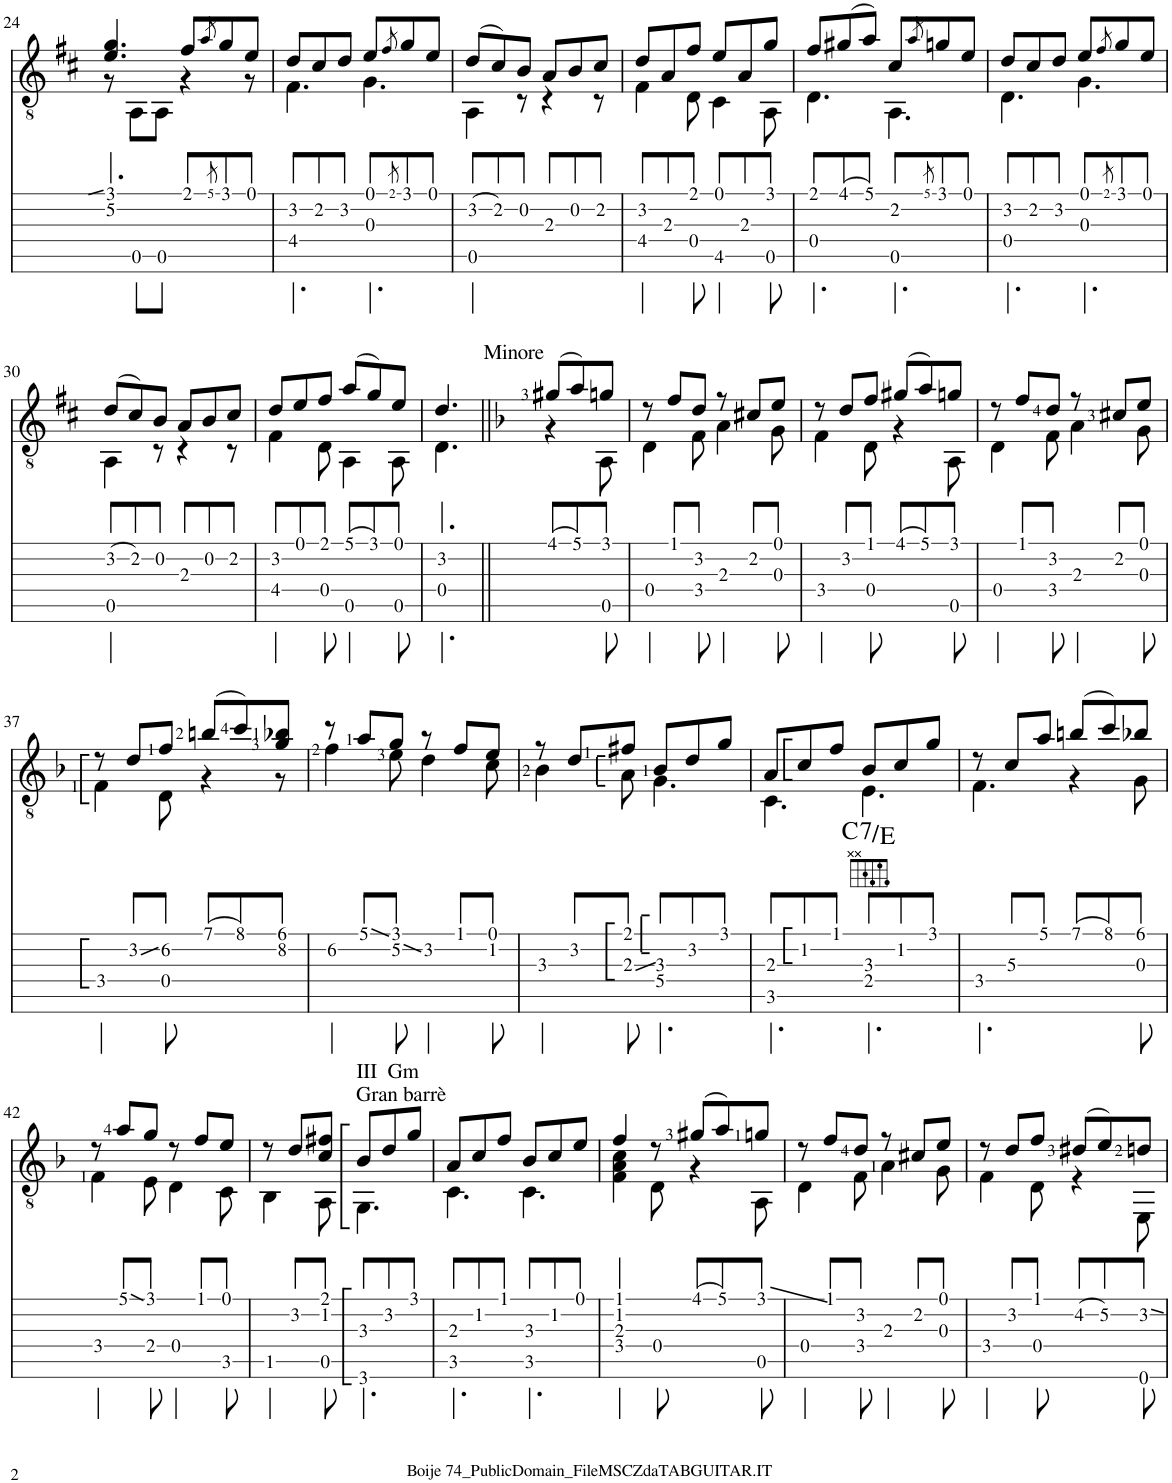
**kern	**harte	**kern
*part2	*part2	*part1
*staff2	*	*staff1
*I"Chitarra classica (Intavolatura)	*	*I"Guitar
!!LO:PB:g=z
*	*	*clefGv2
*k[f#c#]	*	*k[f#c#]
*M6/8	*	*M6/8
=24	=24	=24
*^	*	*^
4.e/ 4.g/	8r	.	4.e/ 4.g/	8r
.	8AA\L	.	.	8AA\L
.	8AA\J	.	.	8AA\J
8f#/L	4r	.	8f#/L	4r
8qa/	.	.	8qa/	.
8g/	.	.	8g/	.
8e/J	8r	.	8e/J	8r
=25	=25	=25	=25	=25
8d/L	4.F#\	.	8d/L	4.F#\
8c#/	.	.	8c#/	.
8d/J	.	.	8d/J	.
8e/L	4.G\	.	8e/L	4.G\
8qf#/	.	.	8qf#/	.
8g/	.	.	8g/	.
8e/J	.	.	8e/J	.
=26	=26	=26	=26	=26
(8d/L	4AA\	.	(8d/L	4AA\
8c#/)	.	.	8c#/)	.
8B/J	8r	.	8B/J	8r
8A/L	4r	.	8A/L	4r
8B/	.	.	8B/	.
8c#/J	8r	.	8c#/J	8r
=27	=27	=27	=27	=27
8d/L	4F#\	.	8d/L	4F#\
8A/	.	.	8A/	.
8f#/J	8D\	.	8f#/J	8D\
8e/L	4C#\	.	8e/L	4C#\
8A/	.	.	8A/	.
8g/J	8AA\	.	8g/J	8AA\
=28	=28	=28	=28	=28
8f#/L	4.D\	.	8f#/L	4.D\
(8g#X/	.	.	(8g#X/	.
8a/J)	.	.	8a/J)	.
8c#/L	4.AA\	.	8c#/L	4.AA\
8qa/	.	.	8qa/	.
8gn/	.	.	8gn/	.
8e/J	.	.	8e/J	.
=29	=29	=29	=29	=29
8d/L	4.D\	.	8d/L	4.D\
8c#/	.	.	8c#/	.
8d/J	.	.	8d/J	.
8e/L	4.G\	.	8e/L	4.G\
8qf#/	.	.	8qf#/	.
8g/	.	.	8g/	.
8e/J	.	.	8e/J	.
!!LO:LB:g=z	!!
=30	=30	=30	=30	=30
(8d/L	4AA\	.	(8d/L	4AA\
8c#/)	.	.	8c#/)	.
8B/J	8r	.	8B/J	8r
8A/L	4r	.	8A/L	4r
8B/	.	.	8B/	.
8c#/J	8r	.	8c#/J	8r
=31	=31	=31	=31	=31
8d/L	4F#\	.	8d/L	4F#\
8e/	.	.	8e/	.
8f#/J	8D\	.	8f#/J	8D\
(8a/L	4AA\	.	(8a/L	4AA\
8g/)	.	.	8g/)	.
8e/J	8AA\	.	8e/J	8AA\
=32	=32	=32	=32	=32
4.d/	4.D\	.	4.d/	4.D\
=33||	=33||	=33||	=33||	=33||
*k[b-]	*	*	*k[b-]	*
!	!	!	!LO:TX:a:t=Minore	!
(8g#X/L	4r	.	(8g#X/L	4r
8a/)	.	.	8a/)	.
8gn/J	8AA\	.	8gn/J	8AA\
=34	=34	=34	=34	=34
8r	4D\	.	8r	4D\
8f/L	.	.	8f/L	.
8d/J	8F\	.	8d/J	8F\
8r	4A\	.	8r	4A\
8c#X/L	.	.	8c#X/L	.
8e/J	8G\	.	8e/J	8G\
=35	=35	=35	=35	=35
8r	4F\	.	8r	4F\
8d/L	.	.	8d/L	.
8f/J	8D\	.	8f/J	8D\
(8g#X/L	4r	.	(8g#X/L	4r
8a/)	.	.	8a/)	.
8gn/J	8AA\	.	8gn/J	8AA\
=36	=36	=36	=36	=36
8r	4D\	.	8r	4D\
8f/L	.	.	8f/L	.
8d/J	8F\	.	8d/J	8F\
8r	4A\	.	8r	4A\
8c#X/L	.	.	8c#X/L	.
8e/J	8G\	.	8e/J	8G\
!!LO:LB:g=z	!!
=37	=37	=37	=37	=37
8r	4F\	.	8r	4F\
8d/L	.	.	8d/L	.
8f/J	8D\	.	8f/J	8D\
(8bn/L	4r	.	(8bn/L	4r
8cc/)	.	.	8cc/)	.
8g/ 8b-X/J	8r	.	8g/ 8b-X/J	8r
=38	=38	=38	=38	=38
8r	4f\	.	8r	4f\
8a/L	.	.	8a/L	.
8g/J	8e\	.	8g/J	8e\
8r	4d\	.	8r	4d\
8f/L	.	.	8f/L	.
8e/J	8c\	.	8e/J	8c\
=39	=39	=39	=39	=39
8r	4B-\	.	8r	4B-\
8d/L	.	.	8d/L	.
8f#X/J	8A\	.	8f#X/J	8A\
8B-/L	4.G\	.	8B-/L	4.G\
8d/	.	.	8d/	.
8g/J	.	.	8g/J	.
=40	=40	=40	=40	=40
8A/L	4.C\	.	8A/L	4.C\
8c/	.	.	8c/	.
8f/J	.	.	8f/J	.
!	!	!LO:H:kt=7	!	!
8B-/L	4.E\	C:7/3	8B-/L	4.E\
8c/	.	.	8c/	.
8g/J	.	.	8g/J	.
=41	=41	=41	=41	=41
8r	4.F\	.	8r	4.F\
8c/L	.	.	8c/L	.
8a/J	.	.	8a/J	.
(8bn/L	4r	.	(8bn/L	4r
8cc/)	.	.	8cc/)	.
8b-X/J	8G\	.	8b-X/J	8G\
!!LO:LB:g=z	!!
=42	=42	=42	=42	=42
8r	4F\	.	8r	4F\
8a/L	.	.	8a/L	.
8g/J	8E\	.	8g/J	8E\
8r	4D\	.	8r	4D\
8f/L	.	.	8f/L	.
8e/J	8C\	.	8e/J	8C\
=43	=43	=43	=43	=43
8r	4BB-\	.	8r	4BB-\
8d/L	.	.	8d/L	.
8c/ 8f#X/J	8AA\	.	8c/ 8f#X/J	8AA\
!	!	!	!LO:TX:a:t=III  Gm	!
!	!	!	!LO:TX:a:t=Gran barrè	!
8B-/L	4.GG\	.	8B-/L	4.GG\
8d/	.	.	8d/	.
8g/J	.	.	8g/J	.
=44	=44	=44	=44	=44
8A/L	4.C\	.	8A/L	4.C\
8c/	.	.	8c/	.
8f/J	.	.	8f/J	.
8B-/L	4.C\	.	8B-/L	4.C\
8c/	.	.	8c/	.
8e/J	.	.	8e/J	.
=45	=45	=45	=45	=45
4f/	4F\ 4A\ 4c\	.	4f/	4F\ 4A\ 4c\
8r	8D\	.	8r	8D\
(8g#X/L	4r	.	(8g#X/L	4r
8a/)	.	.	8a/)	.
8gn/J	8AA\	.	8gn/J	8AA\
=46	=46	=46	=46	=46
8r	4D\	.	8r	4D\
8f/L	.	.	8f/L	.
8d/J	8F\	.	8d/J	8F\
8r	4A\	.	8r	4A\
8c#X/L	.	.	8c#X/L	.
8e/J	8G\	.	8e/J	8G\
=47	=47	=47	=47	=47
8r	4F\	.	8r	4F\
8d/L	.	.	8d/L	.
8f/J	8D\	.	8f/J	8D\
(8d#X/L	4r	.	(8d#X/L	4r
8e/)	.	.	8e/)	.
8dn/J	8EE\	.	8dn/J	8EE\
*v	*v	*	*	*
*	*	*v	*v
=	=	=
*-	*-	*-
